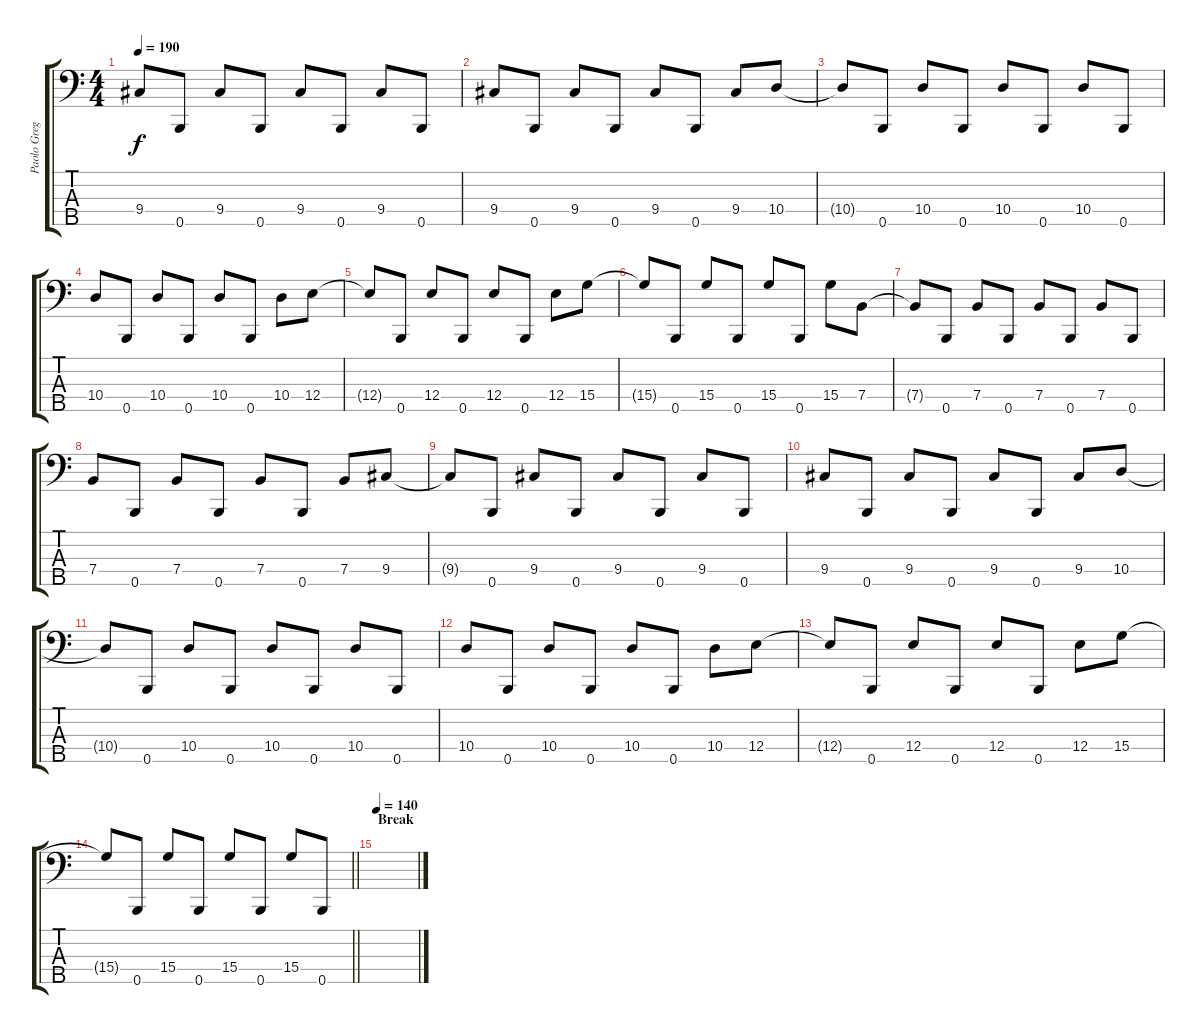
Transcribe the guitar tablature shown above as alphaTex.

\track ("Paolo Gregoletto" "Paolo Greg") {instrument electricbasspick}
\staff {score tabs}
\tuning (G2 D2 A1 E1 B0) {hide}
\ts (4 4)
\tempo 190
\clef f4
\ks c
9.4{t}.8{dy f} 0.5.8 9.4.8 0.5.8 9.4.8 0.5.8 9.4.8 0.5.8 |
9.4.8 0.5.8 9.4.8 0.5.8 9.4.8 0.5.8 9.4.8 10.4.8 |
10.4{t}.8 0.5.8 10.4.8 0.5.8 10.4.8 0.5.8 10.4.8 0.5.8 |
10.4.8 0.5.8 10.4.8 0.5.8 10.4.8 0.5.8 10.4.8 12.4.8 |
12.4{t}.8 0.5.8 12.4.8 0.5.8 12.4.8 0.5.8 12.4.8 15.4.8 |
15.4{t}.8 0.5.8 15.4.8 0.5.8 15.4.8 0.5.8 15.4.8 7.4.8 |
7.4{t}.8 0.5.8 7.4.8 0.5.8 7.4.8 0.5.8 7.4.8 0.5.8 |
7.4.8 0.5.8 7.4.8 0.5.8 7.4.8 0.5.8 7.4.8 9.4.8 |
9.4{t}.8 0.5.8 9.4.8 0.5.8 9.4.8 0.5.8 9.4.8 0.5.8 |
9.4.8 0.5.8 9.4.8 0.5.8 9.4.8 0.5.8 9.4.8 10.4.8 |
10.4{t}.8 0.5.8 10.4.8 0.5.8 10.4.8 0.5.8 10.4.8 0.5.8 |
10.4.8 0.5.8 10.4.8 0.5.8 10.4.8 0.5.8 10.4.8 12.4.8 |
12.4{t}.8 0.5.8 12.4.8 0.5.8 12.4.8 0.5.8 12.4.8 15.4.8 |
\barLineRight lightlight
15.4{t}.8 0.5.8 15.4.8 0.5.8 15.4.8 0.5.8 15.4.8 0.5.8 |
\section ("" "Break")
\tempo 140
